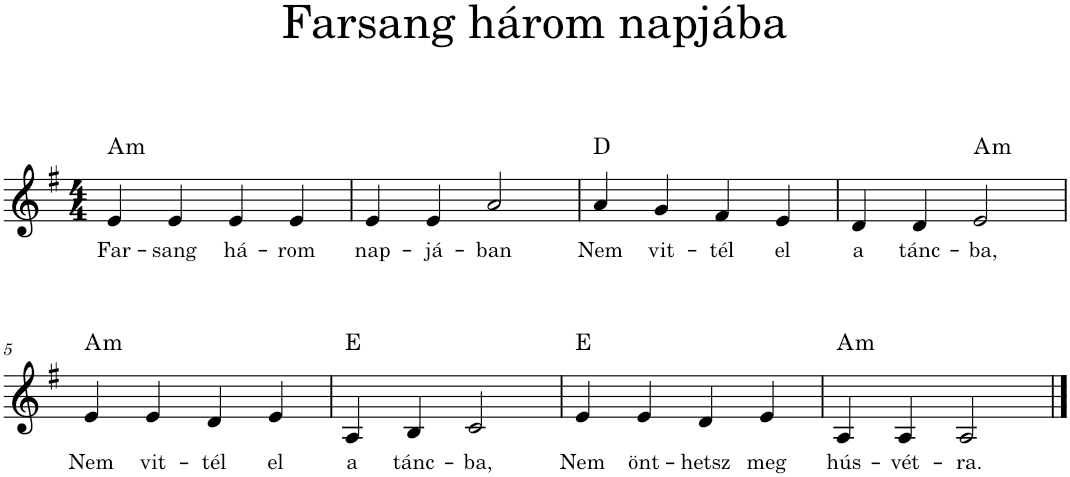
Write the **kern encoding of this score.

**kern	**text	**harte
*part1	*part1	*part1
*staff1	*staff1	*
*I"Piano	*	*
*I'Pno.	*	*
*clefG2	*	*
*k[f#]	*	*
*M4/4	*	*
=1	=1	=1
!	!LO:LY:b	!LO:H:kt=m
4e/	Far-	A:min
!	!LO:LY:b	!
4e/	-sang	.
!	!LO:LY:b	!
4e/	há-	.
!	!LO:LY:b	!
4e/	-rom	.
=2	=2	=2
!	!LO:LY:b	!
4e/	nap-	.
!	!LO:LY:b	!
4e/	-já-	.
!	!LO:LY:b	!
2a/	-ban	.
=3	=3	=3
!	!LO:LY:b	!
4a/	Nem	D:maj
!	!LO:LY:b	!
4g/	vit-	.
!	!LO:LY:b	!
4f#/	-tél	.
!	!LO:LY:b	!
4e/	el	.
=4	=4	=4
!	!LO:LY:b	!
4d/	a	.
!	!LO:LY:b	!
4d/	tánc-	.
!	!LO:LY:b	!LO:H:kt=m
2e/	-ba,	A:min
!!LO:LB:g=z
=5	=5	=5
!	!LO:LY:b	!LO:H:kt=m
4e/	Nem	A:min
!	!LO:LY:b	!
4e/	vit-	.
!	!LO:LY:b	!
4d/	-tél	.
!	!LO:LY:b	!
4e/	el	.
=6	=6	=6
!	!LO:LY:b	!
4A/	a	E:maj
!	!LO:LY:b	!
4B/	tánc-	.
!	!LO:LY:b	!
2c/	-ba,	.
=7	=7	=7
!	!LO:LY:b	!
4e/	Nem	E:maj
!	!LO:LY:b	!
4e/	önt-	.
!	!LO:LY:b	!
4d/	-hetsz	.
!	!LO:LY:b	!
4e/	meg	.
=8	=8	=8
!	!LO:LY:b	!LO:H:kt=m
4A/	hús-	A:min
!	!LO:LY:b	!
4A/	-vét-	.
!	!LO:LY:b	!
2A/	-ra.	.
==	==	==
*-	*-	*-
